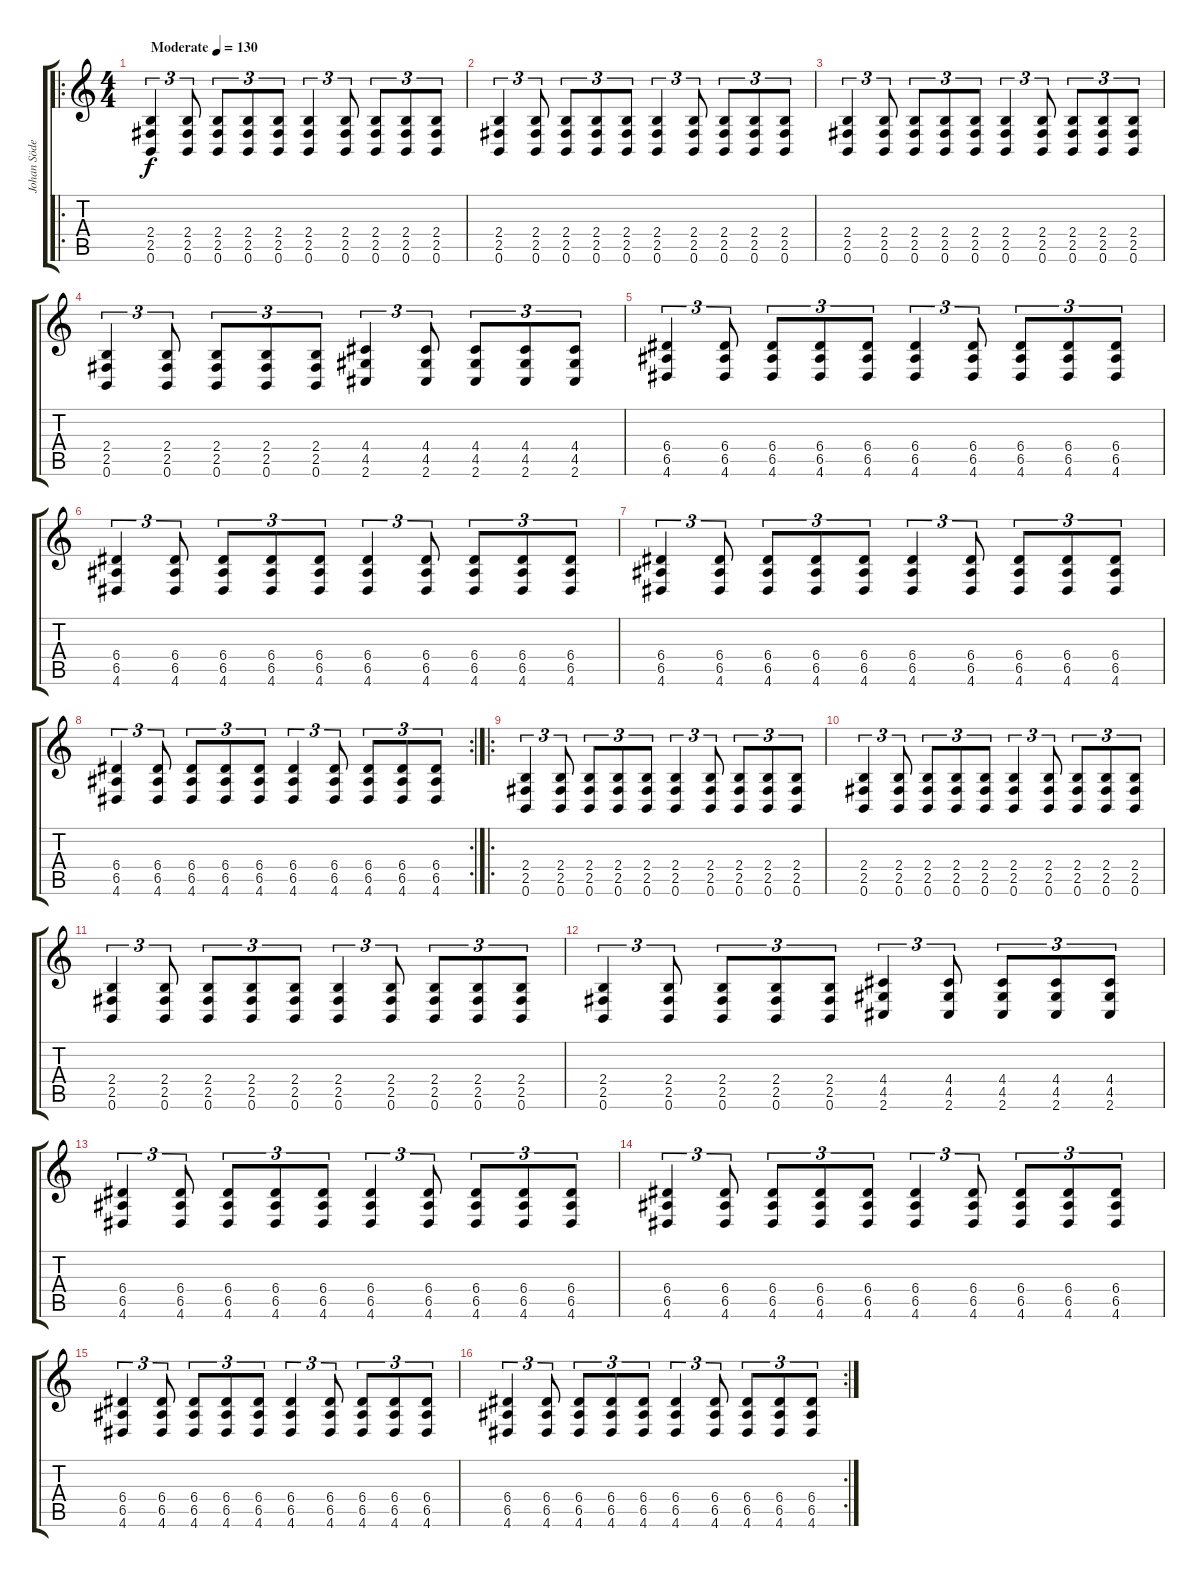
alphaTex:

\track ("Johan Söderberg" "Johan Söde") {instrument distortionguitar}
\staff {score tabs}
\tuning (B3 Gb3 D3 A2 E2 B1) {hide}
\ro
\ts (4 4)
\tempo (130 "Moderate")
\clef g2
\ks c
(2.4 2.5 0.6).4{tu (3 2) dy f instrument distortionguitar} (2.4 2.5 0.6).8{tu (3 2)} (2.4 2.5 0.6).8{tu (3 2)} (2.4 2.5 0.6).8{tu (3 2)} (2.4 2.5 0.6).8{tu (3 2)} (2.4 2.5 0.6).4{tu (3 2)} (2.4 2.5 0.6).8{tu (3 2)} (2.4 2.5 0.6).8{tu (3 2)} (2.4 2.5 0.6).8{tu (3 2)} (2.4 2.5 0.6).8{tu (3 2)} |
(2.4 2.5 0.6).4{tu (3 2)} (2.4 2.5 0.6).8{tu (3 2)} (2.4 2.5 0.6).8{tu (3 2)} (2.4 2.5 0.6).8{tu (3 2)} (2.4 2.5 0.6).8{tu (3 2)} (2.4 2.5 0.6).4{tu (3 2)} (2.4 2.5 0.6).8{tu (3 2)} (2.4 2.5 0.6).8{tu (3 2)} (2.4 2.5 0.6).8{tu (3 2)} (2.4 2.5 0.6).8{tu (3 2)} |
(2.4 2.5 0.6).4{tu (3 2)} (2.4 2.5 0.6).8{tu (3 2)} (2.4 2.5 0.6).8{tu (3 2)} (2.4 2.5 0.6).8{tu (3 2)} (2.4 2.5 0.6).8{tu (3 2)} (2.4 2.5 0.6).4{tu (3 2)} (2.4 2.5 0.6).8{tu (3 2)} (2.4 2.5 0.6).8{tu (3 2)} (2.4 2.5 0.6).8{tu (3 2)} (2.4 2.5 0.6).8{tu (3 2)} |
(2.4 2.5 0.6).4{tu (3 2)} (2.4 2.5 0.6).8{tu (3 2)} (2.4 2.5 0.6).8{tu (3 2)} (2.4 2.5 0.6).8{tu (3 2)} (2.4 2.5 0.6).8{tu (3 2)} (4.4 4.5 2.6).4{tu (3 2)} (4.4 4.5 2.6).8{tu (3 2)} (4.4 4.5 2.6).8{tu (3 2)} (4.4 4.5 2.6).8{tu (3 2)} (4.4 4.5 2.6).8{tu (3 2)} |
(6.4 6.5 4.6).4{tu (3 2)} (6.4 6.5 4.6).8{tu (3 2)} (6.4 6.5 4.6).8{tu (3 2)} (6.4 6.5 4.6).8{tu (3 2)} (6.4 6.5 4.6).8{tu (3 2)} (6.4 6.5 4.6).4{tu (3 2)} (6.4 6.5 4.6).8{tu (3 2)} (6.4 6.5 4.6).8{tu (3 2)} (6.4 6.5 4.6).8{tu (3 2)} (6.4 6.5 4.6).8{tu (3 2)} |
(6.4 6.5 4.6).4{tu (3 2)} (6.4 6.5 4.6).8{tu (3 2)} (6.4 6.5 4.6).8{tu (3 2)} (6.4 6.5 4.6).8{tu (3 2)} (6.4 6.5 4.6).8{tu (3 2)} (6.4 6.5 4.6).4{tu (3 2)} (6.4 6.5 4.6).8{tu (3 2)} (6.4 6.5 4.6).8{tu (3 2)} (6.4 6.5 4.6).8{tu (3 2)} (6.4 6.5 4.6).8{tu (3 2)} |
(6.4 6.5 4.6).4{tu (3 2)} (6.4 6.5 4.6).8{tu (3 2)} (6.4 6.5 4.6).8{tu (3 2)} (6.4 6.5 4.6).8{tu (3 2)} (6.4 6.5 4.6).8{tu (3 2)} (6.4 6.5 4.6).4{tu (3 2)} (6.4 6.5 4.6).8{tu (3 2)} (6.4 6.5 4.6).8{tu (3 2)} (6.4 6.5 4.6).8{tu (3 2)} (6.4 6.5 4.6).8{tu (3 2)} |
\rc 2
(6.4 6.5 4.6).4{tu (3 2)} (6.4 6.5 4.6).8{tu (3 2)} (6.4 6.5 4.6).8{tu (3 2)} (6.4 6.5 4.6).8{tu (3 2)} (6.4 6.5 4.6).8{tu (3 2)} (6.4 6.5 4.6).4{tu (3 2)} (6.4 6.5 4.6).8{tu (3 2)} (6.4 6.5 4.6).8{tu (3 2)} (6.4 6.5 4.6).8{tu (3 2)} (6.4 6.5 4.6).8{tu (3 2)} |
\ro
(2.4 2.5 0.6).4{tu (3 2)} (2.4 2.5 0.6).8{tu (3 2)} (2.4 2.5 0.6).8{tu (3 2)} (2.4 2.5 0.6).8{tu (3 2)} (2.4 2.5 0.6).8{tu (3 2)} (2.4 2.5 0.6).4{tu (3 2)} (2.4 2.5 0.6).8{tu (3 2)} (2.4 2.5 0.6).8{tu (3 2)} (2.4 2.5 0.6).8{tu (3 2)} (2.4 2.5 0.6).8{tu (3 2)} |
(2.4 2.5 0.6).4{tu (3 2)} (2.4 2.5 0.6).8{tu (3 2)} (2.4 2.5 0.6).8{tu (3 2)} (2.4 2.5 0.6).8{tu (3 2)} (2.4 2.5 0.6).8{tu (3 2)} (2.4 2.5 0.6).4{tu (3 2)} (2.4 2.5 0.6).8{tu (3 2)} (2.4 2.5 0.6).8{tu (3 2)} (2.4 2.5 0.6).8{tu (3 2)} (2.4 2.5 0.6).8{tu (3 2)} |
(2.4 2.5 0.6).4{tu (3 2)} (2.4 2.5 0.6).8{tu (3 2)} (2.4 2.5 0.6).8{tu (3 2)} (2.4 2.5 0.6).8{tu (3 2)} (2.4 2.5 0.6).8{tu (3 2)} (2.4 2.5 0.6).4{tu (3 2)} (2.4 2.5 0.6).8{tu (3 2)} (2.4 2.5 0.6).8{tu (3 2)} (2.4 2.5 0.6).8{tu (3 2)} (2.4 2.5 0.6).8{tu (3 2)} |
(2.4 2.5 0.6).4{tu (3 2)} (2.4 2.5 0.6).8{tu (3 2)} (2.4 2.5 0.6).8{tu (3 2)} (2.4 2.5 0.6).8{tu (3 2)} (2.4 2.5 0.6).8{tu (3 2)} (4.4 4.5 2.6).4{tu (3 2)} (4.4 4.5 2.6).8{tu (3 2)} (4.4 4.5 2.6).8{tu (3 2)} (4.4 4.5 2.6).8{tu (3 2)} (4.4 4.5 2.6).8{tu (3 2)} |
(6.4 6.5 4.6).4{tu (3 2)} (6.4 6.5 4.6).8{tu (3 2)} (6.4 6.5 4.6).8{tu (3 2)} (6.4 6.5 4.6).8{tu (3 2)} (6.4 6.5 4.6).8{tu (3 2)} (6.4 6.5 4.6).4{tu (3 2)} (6.4 6.5 4.6).8{tu (3 2)} (6.4 6.5 4.6).8{tu (3 2)} (6.4 6.5 4.6).8{tu (3 2)} (6.4 6.5 4.6).8{tu (3 2)} |
(6.4 6.5 4.6).4{tu (3 2)} (6.4 6.5 4.6).8{tu (3 2)} (6.4 6.5 4.6).8{tu (3 2)} (6.4 6.5 4.6).8{tu (3 2)} (6.4 6.5 4.6).8{tu (3 2)} (6.4 6.5 4.6).4{tu (3 2)} (6.4 6.5 4.6).8{tu (3 2)} (6.4 6.5 4.6).8{tu (3 2)} (6.4 6.5 4.6).8{tu (3 2)} (6.4 6.5 4.6).8{tu (3 2)} |
(6.4 6.5 4.6).4{tu (3 2)} (6.4 6.5 4.6).8{tu (3 2)} (6.4 6.5 4.6).8{tu (3 2)} (6.4 6.5 4.6).8{tu (3 2)} (6.4 6.5 4.6).8{tu (3 2)} (6.4 6.5 4.6).4{tu (3 2)} (6.4 6.5 4.6).8{tu (3 2)} (6.4 6.5 4.6).8{tu (3 2)} (6.4 6.5 4.6).8{tu (3 2)} (6.4 6.5 4.6).8{tu (3 2)} |
\rc 2
(6.4 6.5 4.6).4{tu (3 2)} (6.4 6.5 4.6).8{tu (3 2)} (6.4 6.5 4.6).8{tu (3 2)} (6.4 6.5 4.6).8{tu (3 2)} (6.4 6.5 4.6).8{tu (3 2)} (6.4 6.5 4.6).4{tu (3 2)} (6.4 6.5 4.6).8{tu (3 2)} (6.4 6.5 4.6).8{tu (3 2)} (6.4 6.5 4.6).8{tu (3 2)} (6.4 6.5 4.6).8{tu (3 2)}
